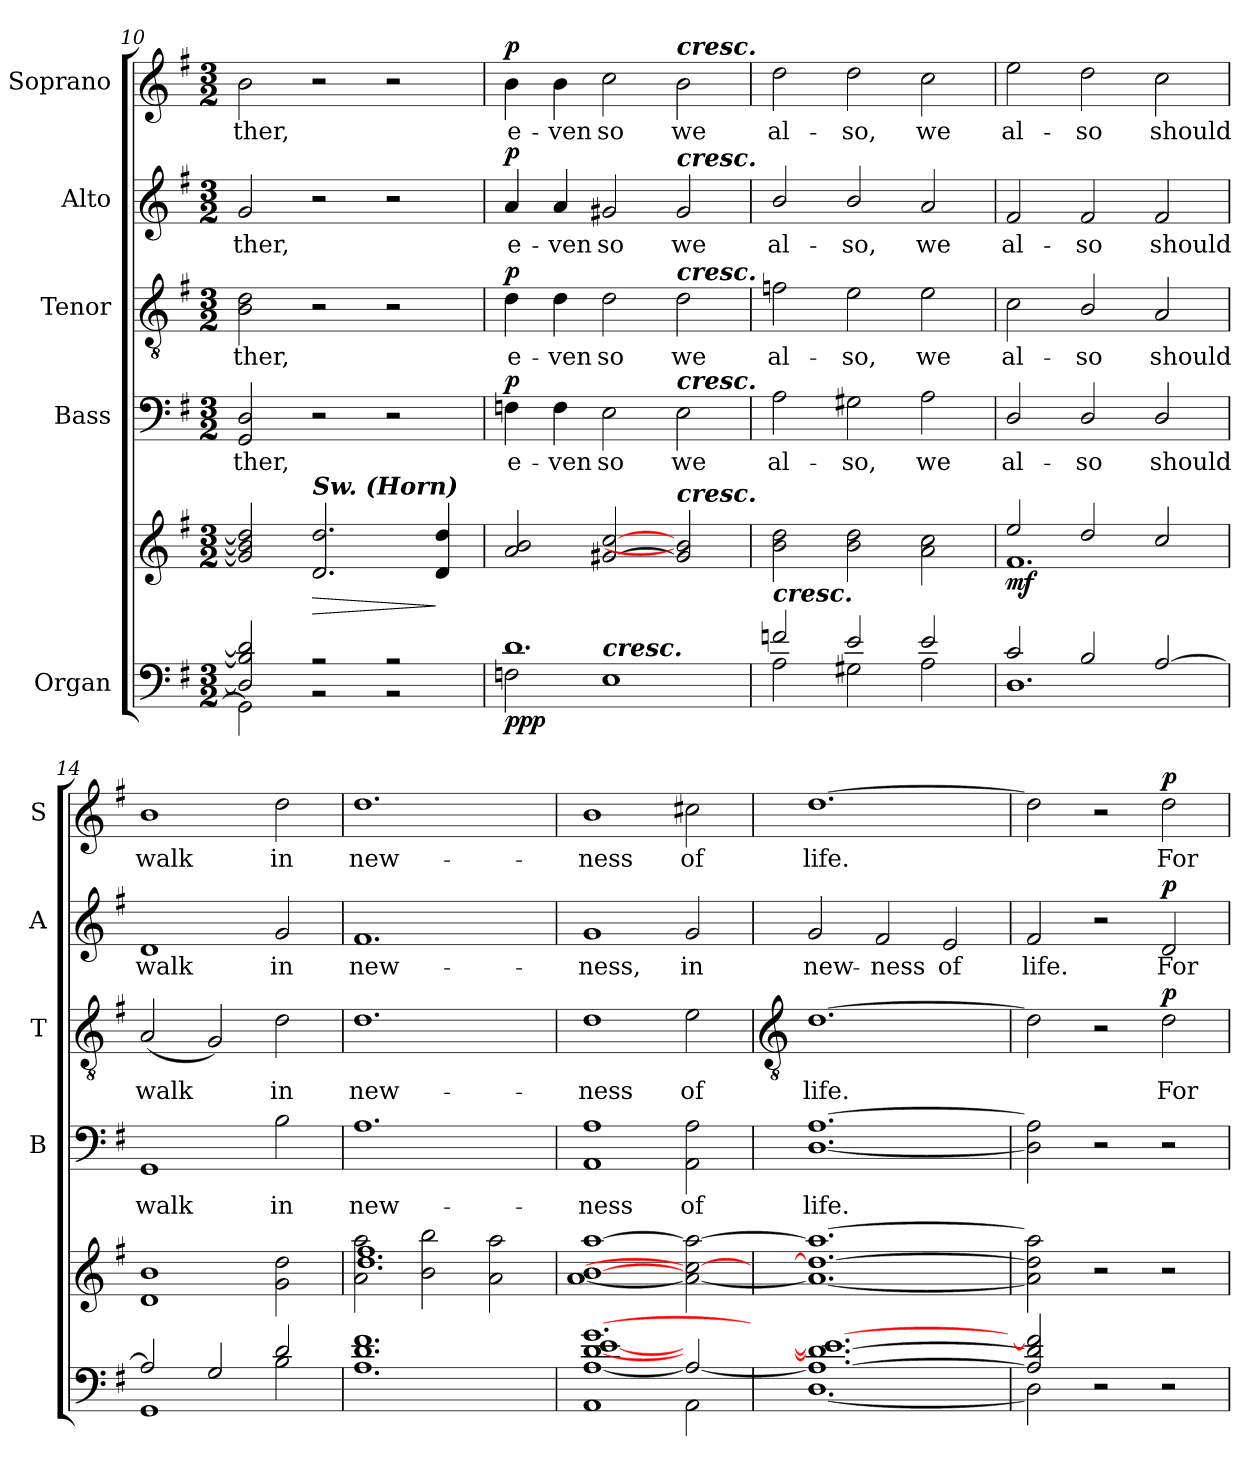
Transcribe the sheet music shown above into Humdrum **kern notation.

**kern	**kern	**dynam	**kern	**text	**dynam	**kern	**text	**dynam	**kern	**text	**dynam	**kern	**text	**dynam
*part5	*part5	*part5	*part4	*part4	*part4	*part3	*part3	*part3	*part2	*part2	*part2	*part1	*part1	*part1
*staff6	*staff5	*staff5/6	*staff4	*staff4	*staff4	*staff3	*staff3	*staff3	*staff2	*staff2	*staff2	*staff1	*staff1	*staff1
*I"Organ	*	*	*I"Bass	*	*	*I"Tenor	*	*	*I"Alto	*	*	*I"Soprano	*	*
*	*	*	*I'B	*	*	*I'T	*	*	*I'A	*	*	*I'S	*	*
*clefF4	*clefG2	*	*clefF4	*	*	*clefGv2	*	*	*clefG2	*	*	*clefG2	*	*
*k[f#]	*k[f#]	*	*k[f#]	*	*	*k[f#]	*	*	*k[f#]	*	*	*k[f#]	*	*
*G:	*G:	*	*G:	*	*	*G:	*	*	*G:	*	*	*G:	*	*
*M3/2	*M3/2	*	*M3/2	*	*	*M3/2	*	*	*M3/2	*	*	*M3/2	*	*
=10	=10	=10	=10	=10	=10	=10	=10	=10	=10	=10	=10	=10	=10	=10
*^	*^	*	*	*	*	*	*	*	*	*	*	*	*	*
!	!	!	!	!	!	!LO:LY:b	!	!	!LO:LY:b	!	!	!LO:LY:b	!	!	!LO:LY:b	!
2D/] 2B/] 2d/]	2GG\]	2g/] 2b/] 2dd/]	1.ryy	.	2GG 2D	-ther,	.	2B 2d	-ther,	.	2g	ther,	.	2b	ther,	.
!	!	!LO:TX:a:Bi:t=Sw. (Horn)	!	!	!	!	!	!	!	!	!	!	!	!	!	!
!	!	!	!	!LO:HP:b	!	!	!	!	!	!	!	!	!	!	!	!
2r	2r	2.d/ 2.dd/	.	>	2r	.	.	2r	.	.	2r	.	.	2r	.	.
2r	2r	.	.	.	2r	.	.	2r	.	.	2r	.	.	2r	.	.
.	.	4d/ 4dd/	.	]	.	.	.	.	.	.	.	.	.	.	.	.
=11	=11	=11	=11	=11	=11	=11	=11	=11	=11	=11	=11	=11	=11	=11	=11	=11
!	!	!	!	!LO:DY:b=2	!	!LO:LY:b	!	!	!LO:LY:b	!	!	!LO:LY:b	!	!	!LO:LY:b	!
!	!	!	!	!LO:DY:n=1:b=2	!	!	!	!	!	!	!	!	!	!	!	!
!	!	!	!	!LO:DY:n=2:b	!	!	!LO:DY:b	!	!	!LO:DY:b	!	!	!LO:DY:b	!	!	!LO:DY:b
1.d/	2Fn\	2a/ 2b/	1.ryy	p p p	4Fn	e-	p	4d	e-	p	4a	e-	p	4b	e-	p
!	!	!	!	!	!	!LO:LY:b	!	!	!LO:LY:b	!	!	!LO:LY:b	!	!	!LO:LY:b	!
.	.	.	.	.	4F	-ven	.	4d	-ven	.	4a	-ven	.	4b	-ven	.
!	!LO:TX:a:Bi:t=cresc.	!	!	!	!	!	!	!	!	!	!	!	!	!	!	!
!	!	!	!	!	!	!LO:LY:b	!	!	!LO:LY:b	!	!	!LO:LY:b	!	!	!LO:LY:b	!
.	1E\	[2g#X/ [2cc/	.	.	2E	so	.	2d	so	.	2g#X	so	.	2cc	so	.
!	!	!	!	!	!	!	!	!	!	!	!	!	!	!LO:TX:a:Bi:t=cresc.	!	!
!	!	!	!	!	!	!	!	!	!	!	!LO:TX:a:Bi:t=cresc.	!	!	!	!	!
!	!	!	!	!	!	!	!	!LO:TX:a:Bi:t=cresc.	!	!	!	!	!	!	!	!
!	!	!	!	!	!LO:TX:a:Bi:t=cresc.	!	!	!	!	!	!	!	!	!	!	!
!	!	!LO:TX:a:Bi:t=cresc.	!	!	!	!	!	!	!	!	!	!	!	!	!	!
!	!	!	!	!	!	!LO:LY:b	!	!	!LO:LY:b	!	!	!LO:LY:b	!	!	!LO:LY:b	!
.	.	2g#/] 2b/]	.	.	2E	we	.	2d	we	.	2g#	we	.	2b	we	.
=12	=12	=12	=12	=12	=12	=12	=12	=12	=12	=12	=12	=12	=12	=12	=12	=12
!LO:TX:a:Bi:t=cresc.	!	!	!	!	!	!	!	!	!	!	!	!	!	!	!	!
!	!	!	!	!	!	!LO:LY:b	!	!	!LO:LY:b	!	!	!LO:LY:b	!	!	!LO:LY:b	!
2fn/	2A\	2b\ 2dd\	1.ryy	.	2A	al-	.	2fn	al-	.	2b/	al-	.	2dd	al-	.
!	!	!	!	!	!	!LO:LY:b	!	!	!LO:LY:b	!	!	!LO:LY:b	!	!	!LO:LY:b	!
2e/	2G#X\	2b\ 2dd\	.	.	2G#X	-so,	.	2e	-so,	.	2b/	-so,	.	2dd	-so,	.
!	!	!	!	!	!	!LO:LY:b	!	!	!LO:LY:b	!	!	!LO:LY:b	!	!	!LO:LY:b	!
2e/	2A\	2a\ 2cc\	.	.	2A	we	.	2e	we	.	2a	we	.	2cc	we	.
=13	=13	=13	=13	=13	=13	=13	=13	=13	=13	=13	=13	=13	=13	=13	=13	=13
!	!	!	!	!LO:DY:b	!	!LO:LY:b	!	!	!LO:LY:b	!	!	!LO:LY:b	!	!	!LO:LY:b	!
2c/	1.D/	2ee/	1.f#\	mf	2D/	al-	.	2c	al-	.	2f#	al-	.	2ee	al-	.
!	!	!	!	!	!	!LO:LY:b	!	!	!LO:LY:b	!	!	!LO:LY:b	!	!	!LO:LY:b	!
2B/	.	2dd/	.	.	2D/	-so	.	2B/	-so	.	2f#	-so	.	2dd	-so	.
!	!	!	!	!	!	!LO:LY:b	!	!	!LO:LY:b	!	!	!LO:LY:b	!	!	!LO:LY:b	!
[2A/	.	2cc/	.	.	2D/	should	.	2A	should	.	2f#	should	.	2cc	should	.
=14	=14	=14	=14	=14	=14	=14	=14	=14	=14	=14	=14	=14	=14	=14	=14	=14
!	!	!	!	!	!	!LO:LY:b	!	!	!LO:LY:b	!	!	!LO:LY:b	!	!	!LO:LY:b	!
2A/]	1GG\	1d/ 1b/	1.ryy	.	1GG	walk	.	(<2A	walk	.	1d	walk	.	1b	walk	.
2G/	.	.	.	.	.	.	.	2G)	.	.	.	.	.	.	.	.
!	!	!	!	!	!	!LO:LY:b	!	!	!LO:LY:b	!	!	!LO:LY:b	!	!	!LO:LY:b	!
2d/	2B\	2g\ 2dd\	.	.	2B	in	.	2d	in	.	2g	in	.	2dd	in	.
=15	=15	=15	=15	=15	=15	=15	=15	=15	=15	=15	=15	=15	=15	=15	=15	=15
!	!	!	!	!	!	!LO:LY:b	!	!	!LO:LY:b	!	!	!LO:LY:b	!	!	!LO:LY:b	!
1.d/ 1.f#/	1.A\	2a\ 2aa\	1.dd\ 1.ff#\	.	1.A	new-	.	1.d	new-	.	1.f#	new-	.	1.dd	new-	.
.	.	2b\ 2bb\	.	.	.	.	.	.	.	.	.	.	.	.	.	.
.	.	2a\ 2aa\	.	.	.	.	.	.	.	.	.	.	.	.	.	.
*	*	*v	*v	*	*	*	*	*	*	*	*	*	*	*	*	*
=16	=16	=16	=16	=16	=16	=16	=16	=16	=16	=16	=16	=16	=16	=16	=16
*	*^	*	*	*	*	*	*	*	*	*	*	*	*	*	*
!	!	!	!	!	!	!LO:LY:b	!	!	!LO:LY:b	!	!	!LO:LY:b	!	!	!LO:LY:b	!
[1.g/	[1A/ [1d/ [1e/	1AA\	[1a\ [1b\ [1aa\	.	1AA 1A	-ness	.	1d	-ness	.	1g	-ness,	.	1b	-ness	.
!	!	!	!	!	!	!LO:LY:b	!	!	!LO:LY:b	!	!	!LO:LY:b	!	!	!LO:LY:b	!
.	2A/_	2AA\	2a\_ 2cc#\_ 2aa\_	.	2AA 2A	of	.	2e	of	.	2g	in	.	2cc#X	of	.
*v	*v	*v	*	*	*	*	*	*	*	*	*	*	*	*	*	*
!!LO:LB:g=z
=17	=17	=17	=17	=17	=17	=17	=17	=17	=17	=17	=17	=17	=17	=17
*	*	*	*	*	*	*clefGv2	*	*	*	*	*	*	*	*
*^	*	*	*	*	*	*	*	*	*	*	*	*	*	*
*	*^	*	*	*	*	*	*	*	*	*	*	*	*	*	*
!	!	!	!	!	!	!LO:LY:b	!	!	!LO:LY:b	!	!	!LO:LY:b	!	!	!LO:LY:b	!
*	*v	*v	*	*	*	*	*	*	*	*	*	*	*	*	*	*
1.A/_ 1.d/_ 1.e/_	[1.D\	1.a\_ 1.dd\_ 1.aa\_	.	[1.D [1.A	life.	.	[1.d	life.	.	2g	new-	.	[1.dd	life.	.
!	!	!	!	!	!	!	!	!	!	!	!LO:LY:b	!	!	!	!
.	.	.	.	.	.	.	.	.	.	2f#	-ness	.	.	.	.
!	!	!	!	!	!	!	!	!	!	!	!LO:LY:b	!	!	!	!
.	.	.	.	.	.	.	.	.	.	2e	of	.	.	.	.
=18	=18	=18	=18	=18	=18	=18	=18	=18	=18	=18	=18	=18	=18	=18	=18
!	!	!	!	!	!	!	!	!	!	!	!LO:LY:b	!	!	!	!
2A/] 2d/] 2f#/]	2D\]	2a\] 2dd\] 2aa\]	.	2D] 2A]	.	.	2d]	.	.	2f#	life.	.	2dd]	.	.
1ryy	2r	2r	.	2r	.	.	2r	.	.	2r	.	.	2r	.	.
!	!	!	!	!	!	!	!	!LO:LY:b	!LO:DY:b	!	!LO:LY:b	!LO:DY:b	!	!LO:LY:b	!LO:DY:b
.	2r	2r	.	2r	.	.	2d	For	p	2d	For	p	2dd	For	p
*v	*v	*	*	*	*	*	*	*	*	*	*	*	*	*	*
=	=	=	=	=	=	=	=	=	=	=	=	=	=	=
*-	*-	*-	*-	*-	*-	*-	*-	*-	*-	*-	*-	*-	*-	*-
